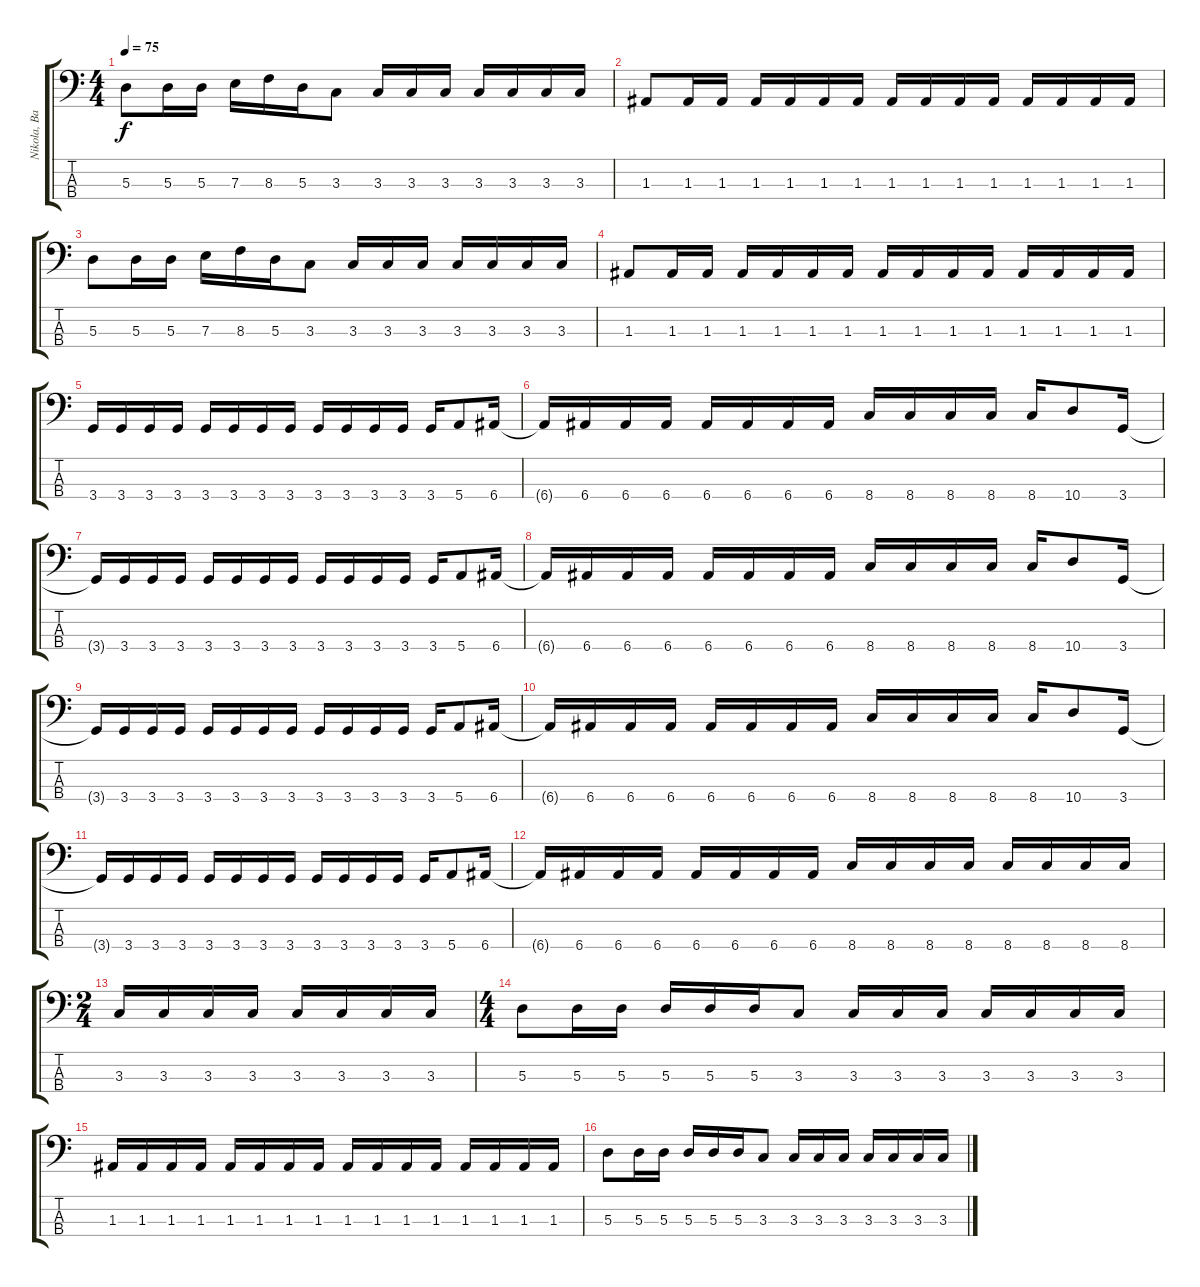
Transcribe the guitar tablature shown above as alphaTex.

\track ("Nikola, Bass" "Nikola, Ba") {instrument electricbassfinger}
\staff {score tabs}
\tuning (G2 D2 A1 E1) {hide}
\ts (4 4)
\tempo 75
\clef f4
\ks c
5.3.8{dy f} 5.3.16 5.3.16 7.3.16 8.3.16 5.3.16 3.3.8 3.3.16 3.3.16 3.3.16 3.3.16 3.3.16 3.3.16 3.3.16 |
1.3.8 1.3.16 1.3.16 1.3.16 1.3.16 1.3.16 1.3.16 1.3.16 1.3.16 1.3.16 1.3.16 1.3.16 1.3.16 1.3.16 1.3.16 |
5.3.8 5.3.16 5.3.16 7.3.16 8.3.16 5.3.16 3.3.8 3.3.16 3.3.16 3.3.16 3.3.16 3.3.16 3.3.16 3.3.16 |
1.3.8 1.3.16 1.3.16 1.3.16 1.3.16 1.3.16 1.3.16 1.3.16 1.3.16 1.3.16 1.3.16 1.3.16 1.3.16 1.3.16 1.3.16 |
3.4.16 3.4.16 3.4.16 3.4.16 3.4.16 3.4.16 3.4.16 3.4.16 3.4.16 3.4.16 3.4.16 3.4.16 3.4.16 5.4.8 6.4.16 |
6.4{t}.16 6.4.16 6.4.16 6.4.16 6.4.16 6.4.16 6.4.16 6.4.16 8.4.16 8.4.16 8.4.16 8.4.16 8.4.16 10.4.8 3.4.16 |
3.4{t}.16 3.4.16 3.4.16 3.4.16 3.4.16 3.4.16 3.4.16 3.4.16 3.4.16 3.4.16 3.4.16 3.4.16 3.4.16 5.4.8 6.4.16 |
6.4{t}.16 6.4.16 6.4.16 6.4.16 6.4.16 6.4.16 6.4.16 6.4.16 8.4.16 8.4.16 8.4.16 8.4.16 8.4.16 10.4.8 3.4.16 |
3.4{t}.16 3.4.16 3.4.16 3.4.16 3.4.16 3.4.16 3.4.16 3.4.16 3.4.16 3.4.16 3.4.16 3.4.16 3.4.16 5.4.8 6.4.16 |
6.4{t}.16 6.4.16 6.4.16 6.4.16 6.4.16 6.4.16 6.4.16 6.4.16 8.4.16 8.4.16 8.4.16 8.4.16 8.4.16 10.4.8 3.4.16 |
3.4{t}.16 3.4.16 3.4.16 3.4.16 3.4.16 3.4.16 3.4.16 3.4.16 3.4.16 3.4.16 3.4.16 3.4.16 3.4.16 5.4.8 6.4.16 |
6.4{t}.16 6.4.16 6.4.16 6.4.16 6.4.16 6.4.16 6.4.16 6.4.16 8.4.16 8.4.16 8.4.16 8.4.16 8.4.16 8.4.16 8.4.16 8.4.16 |
\ts (2 4)
3.3.16 3.3.16 3.3.16 3.3.16 3.3.16 3.3.16 3.3.16 3.3.16 |
\ts (4 4)
5.3.8 5.3.16 5.3.16 5.3.16 5.3.16 5.3.16 3.3.8 3.3.16 3.3.16 3.3.16 3.3.16 3.3.16 3.3.16 3.3.16 |
1.3.16 1.3.16 1.3.16 1.3.16 1.3.16 1.3.16 1.3.16 1.3.16 1.3.16 1.3.16 1.3.16 1.3.16 1.3.16 1.3.16 1.3.16 1.3.16 |
5.3.8 5.3.16 5.3.16 5.3.16 5.3.16 5.3.16 3.3.8 3.3.16 3.3.16 3.3.16 3.3.16 3.3.16 3.3.16 3.3.16
